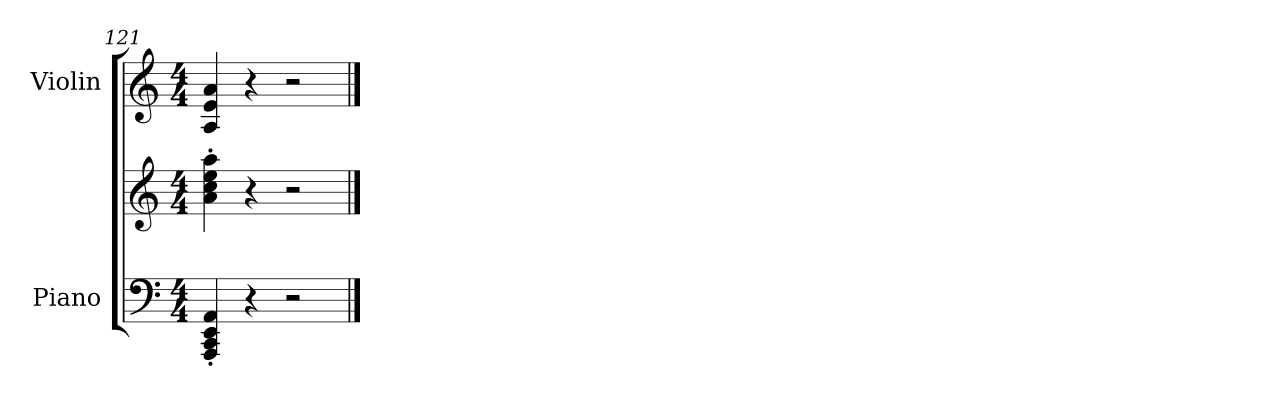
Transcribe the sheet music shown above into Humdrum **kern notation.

**kern	**kern	**kern
*part2	*part2	*part1
*staff3	*staff2	*staff1
*I"Piano	*	*I"Violin
*I'Pno.	*	*I'Vln.
*clefF4	*clefG2	*clefG2
*k[]	*k[]	*k[]
*M4/4	*M4/4	*M4/4
=121	=121	=121
4AAA/' 4CC/' 4EE/' 4AA/'	4a\' 4cc\' 4ee\' 4aa\'	4A/ 4e/ 4a/
4r	4r	4r
2r	2r	2r
==	==	==
*-	*-	*-
